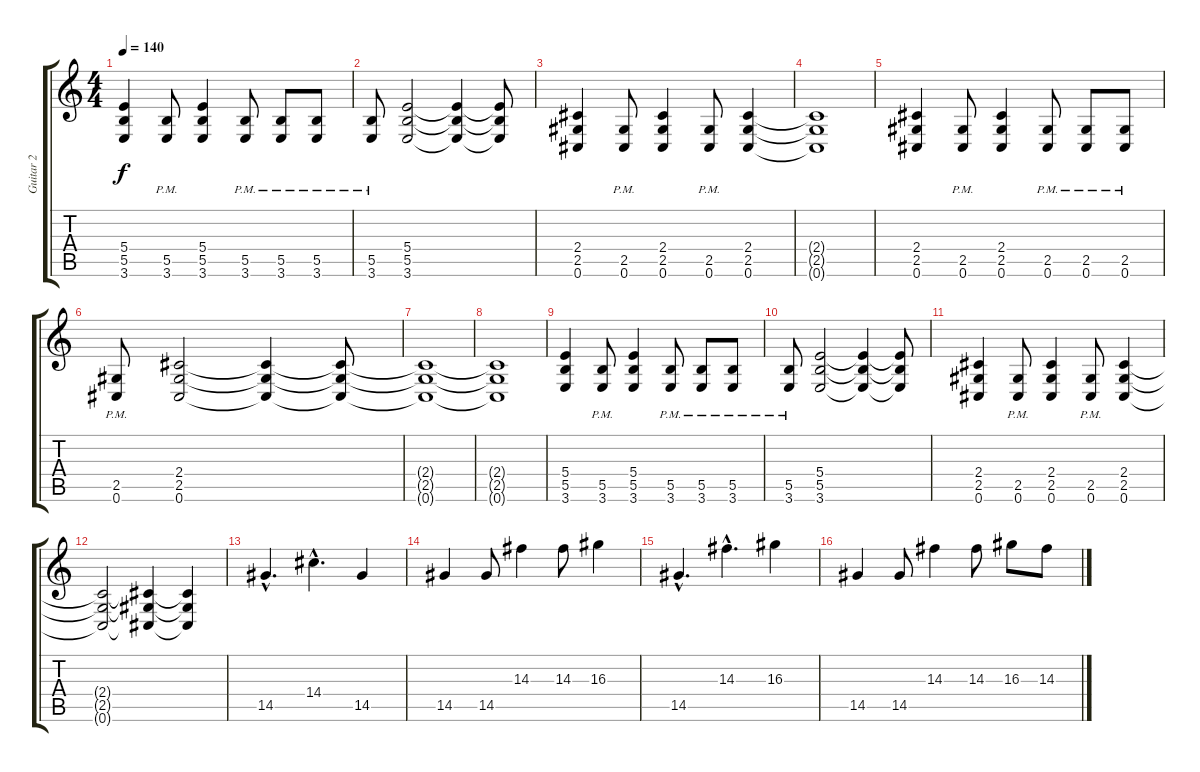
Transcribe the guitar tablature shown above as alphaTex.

\track ("Guitar 2" "Guitar 2") {instrument distortionguitar}
\staff {score tabs}
\tuning (Db4 Ab3 E3 B2 Gb2 Db2) {hide}
\ts (4 4)
\tempo 140
\clef g2
\ks c
(5.4 5.5 3.6).4{dy f} (5.5 3.6{pm}).8 (5.4 5.5 3.6).4 (5.5 3.6{pm}).8 (5.5 3.6{pm}).8 (5.5 3.6{pm}).8 |
(5.5 3.6{pm}).8 (5.4 5.5 3.6).2 (5.4{t} 5.5{t} 3.6{t}).4 (5.4{t} 5.5{t} 3.6{t}).8 |
(2.4 2.5 0.6).4 (2.5 0.6{pm}).8 (2.4 2.5 0.6).4 (2.5 0.6{pm}).8 (2.4 2.5 0.6).4 |
(2.4{t} 2.5{t} 0.6{t}).1 |
(2.4 2.5 0.6).4 (2.5 0.6{pm}).8 (2.4 2.5 0.6).4 (2.5 0.6{pm}).8 (2.5 0.6{pm}).8 (2.5 0.6{pm}).8 |
(2.5 0.6{pm}).8 (2.4 2.5 0.6).2 (2.4{t} 2.5{t} 0.6{t}).4 (2.4{t} 2.5{t} 0.6{t}).8 |
(2.4{t} 2.5{t} 0.6{t}).1 |
(2.4{t} 2.5{t} 0.6{t}).1 |
(5.4 5.5 3.6).4 (5.5 3.6{pm}).8 (5.4 5.5 3.6).4 (5.5 3.6{pm}).8 (5.5 3.6{pm}).8 (5.5 3.6{pm}).8 |
(5.5 3.6{pm}).8 (5.4 5.5 3.6).2 (5.4{t} 5.5{t} 3.6{t}).4 (5.4{t} 5.5{t} 3.6{t}).8 |
(2.4 2.5 0.6).4 (2.5 0.6{pm}).8 (2.4 2.5 0.6).4 (2.5 0.6{pm}).8 (2.4 2.5 0.6).4 |
(2.4{t} 2.5{t} 0.6{t}).2 (2.4{t} 2.5{t} 0.6{t}).4 (2.4{t} 2.5{t} 0.6{t}).4 |
14.5{hac}.4{d} 14.4{hac}.4{d} 14.5.4 |
14.5.4 14.5.8 14.3.4 14.3.8 16.3.4 |
14.5{hac}.4{d} 14.3{hac}.4{d} 16.3.4 |
14.5.4 14.5.8 14.3.4 14.3.8 16.3.8 14.3.8
